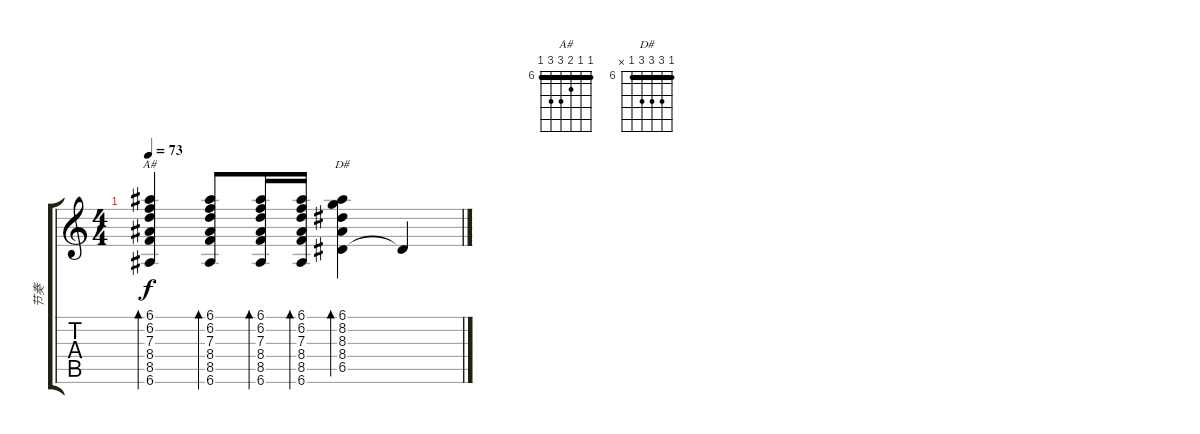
\track ("节奏" "节奏") {instrument acousticguitarnylon}
\staff {score tabs}
\tuning (E4 B3 G3 D3 A2 E2) {hide}
\chord ("A#" 6 6 7 8 8 6) {firstfret 6 barre 6}
\chord ("D#" 6 8 8 8 6 x) {firstfret 6 barre 6}
\ts (4 4)
\tempo 73
\clef g2
\ks c
(6.1 6.2 7.3 8.4 8.5 6.6).4{bd 60 ch "A#" dy f} (6.1 6.2 7.3 8.4 8.5 6.6).8{bd 30} (6.1 6.2 7.3 8.4 8.5 6.6).16{bd 30} (6.1 6.2 7.3 8.4 8.5 6.6).16{bd 30} (6.1 8.2 8.3 8.4 6.5).4{bd 60 ch "D#"} 6.5{t}.4
